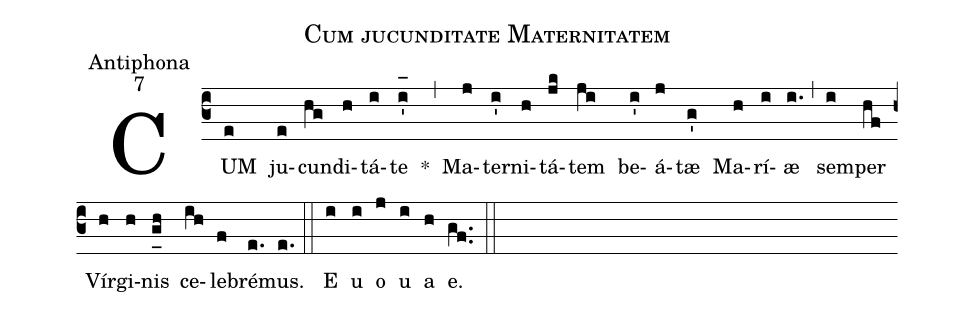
name:Cum jucunditate Maternitatem;
office-part:Antiphona;
mode:7;
%%
(c3) CUM(e) ju(e)cun(hg)di(h)tá(i)te(i'_[oh:h]) *(,) Ma(j)ter(i')ni(h)tá(jk)tem(ji) be(i')á(j)tæ(g') Ma(h)rí(i)æ(i.) (,) sem(i)per(hf) Vír(h)gi(h)nis(g_[uh:l]h) ce(ih)le(f)bré(e.)mus.(e.) (::) <eu>E(i) u(i) o(j) u(i) a(h) e.</eu>(gf..) (::)
